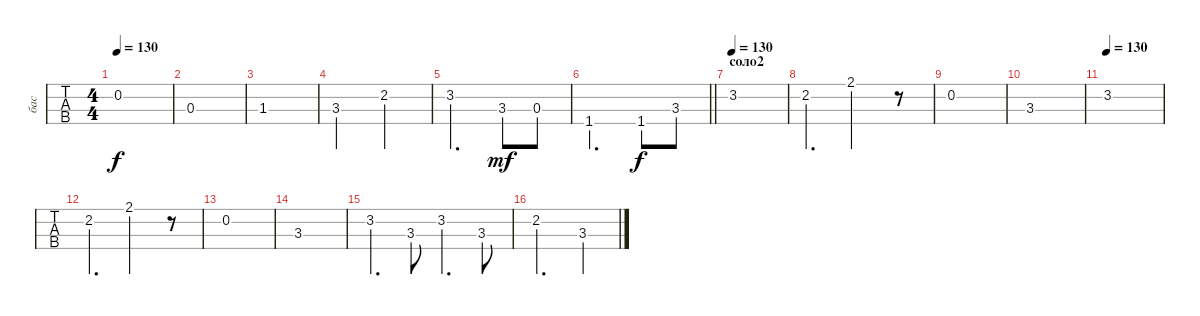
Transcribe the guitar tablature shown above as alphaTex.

\track ("бас" "бас") {instrument electricbassfinger}
\staff {tabs}
\tuning (G2 D2 A1 E1) {hide}
\ts (4 4)
\tempo 130
\clef f4
\ks c
0.2.1{dy f} |
0.3.1 |
1.3.1 |
3.3.2 2.2.2 |
3.2.2{d} 3.3.8{dy mf} 0.3.8 |
\barLineRight lightlight
1.4.2{d} 1.4.8{dy f} 3.3.8 |
\section ("" "соло2")
\tempo 130
3.2.1 |
2.2.4{d} 2.1.2 r.8 |
0.2.1 |
3.3.1 |
\tempo 130
3.2.1 |
2.2.4{d} 2.1.2 r.8 |
0.2.1 |
3.3.1 |
3.2.4{d} 3.3.8 3.2.4{d} 3.3.8 |
2.2.2{d} 3.3.4
